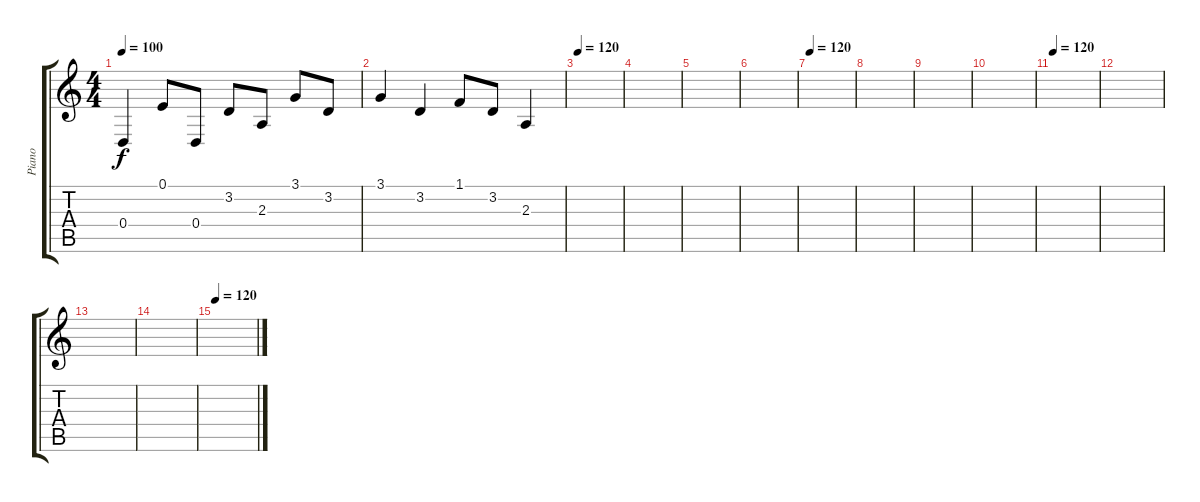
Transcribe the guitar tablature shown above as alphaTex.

\track ("Piano" "Piano") {instrument electricgrandpiano}
\staff {score tabs}
\tuning (E4 B3 G3 D3 A2 E2) {hide}
\ts (4 4)
\tempo 100
\clef g2
\ks c
0.4.4{dy f} 0.1.8 0.4.8 3.2.8 2.3.8 3.1.8 3.2.8 |
3.1.4 3.2.4 1.1.8 3.2.8 2.3.4 |
\tempo 120
|
|
|
|
\tempo 120
|
|
|
|
\tempo 120
|
|
|
|
\tempo 120
